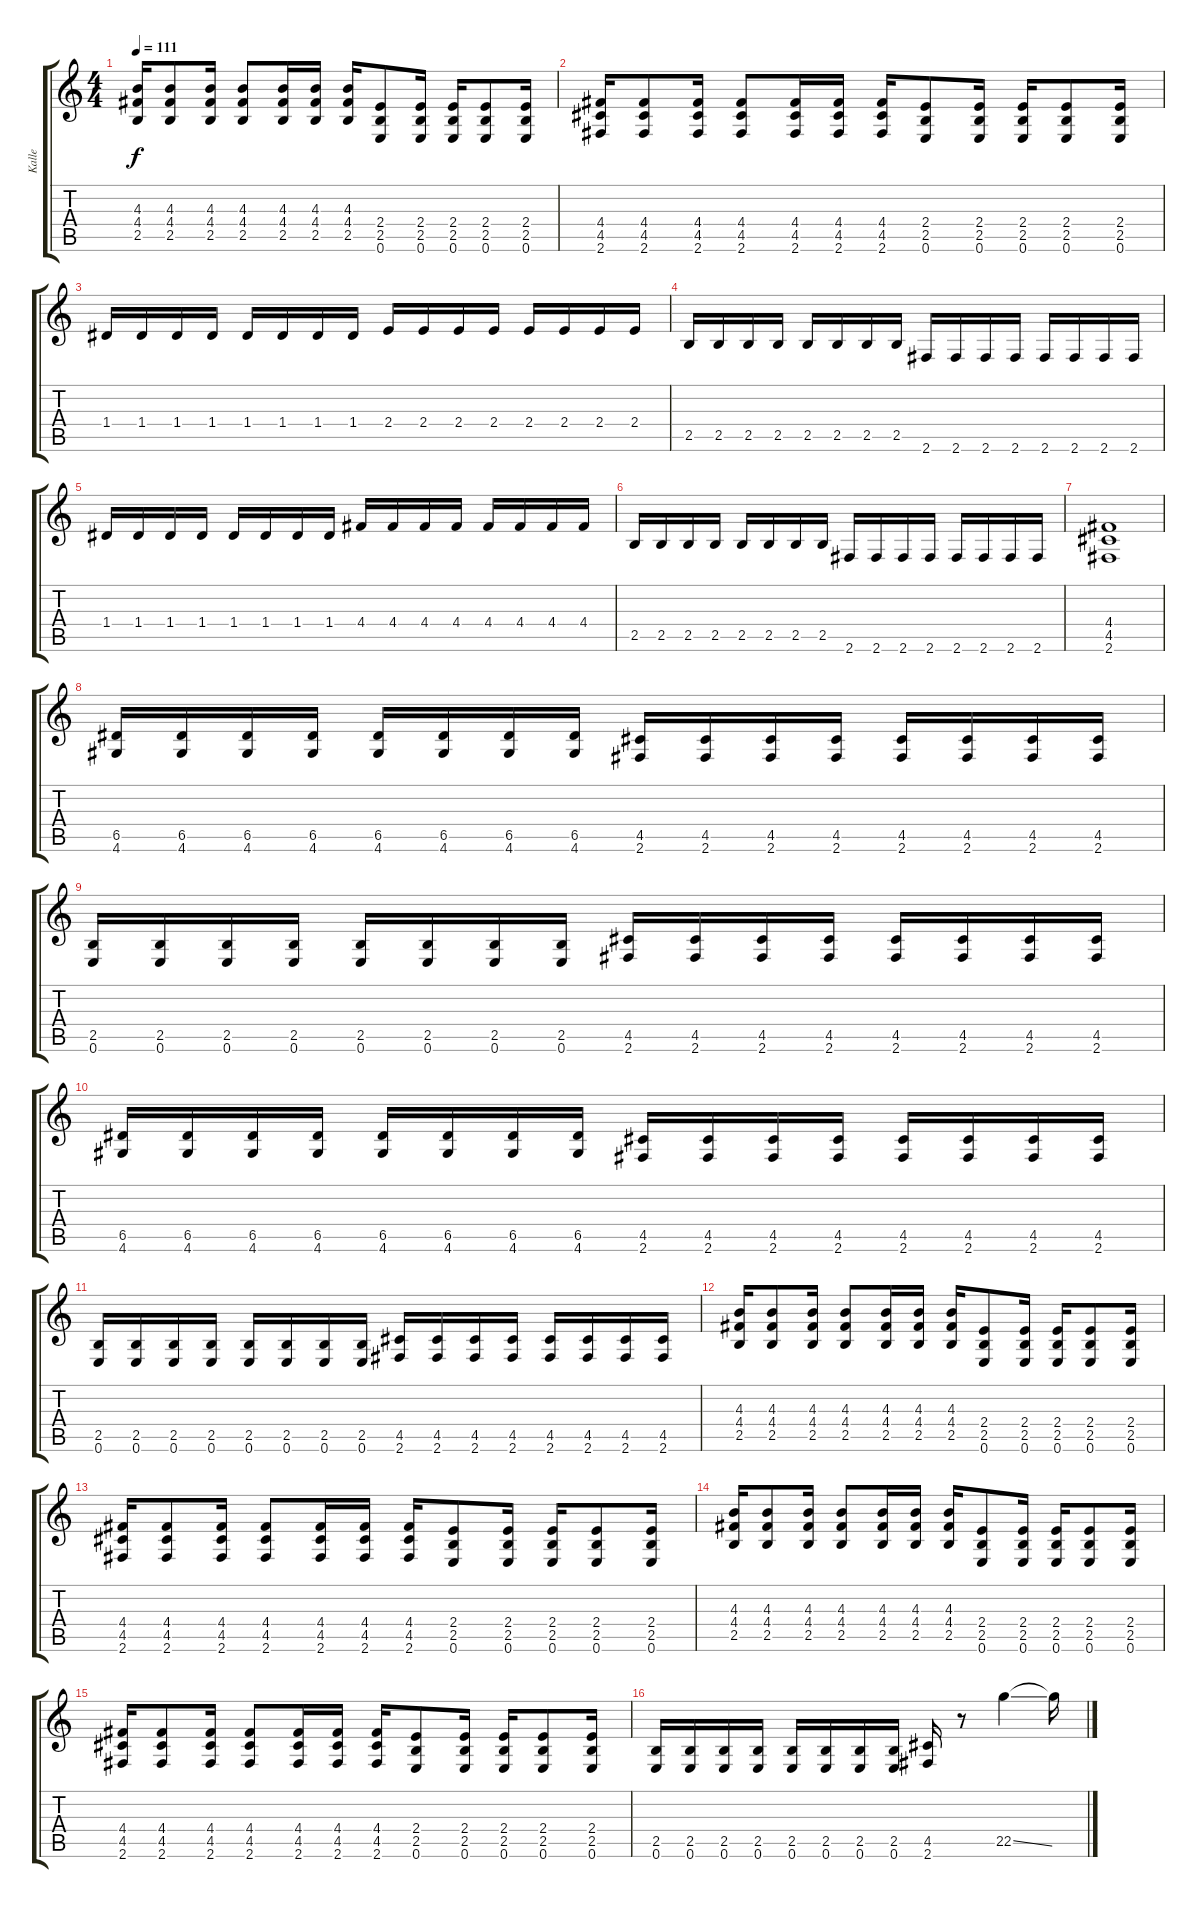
\track ("Kalle" "Kalle") {instrument distortionguitar}
\staff {score tabs}
\tuning (E4 B3 G3 D3 A2 E2) {hide}
\ts (4 4)
\tempo 111
\clef g2
\ks c
(4.3 4.4 2.5).16{dy f} (4.3 4.4 2.5).8 (4.3 4.4 2.5).16 (4.3 4.4 2.5).8 (4.3 4.4 2.5).16 (4.3 4.4 2.5).16 (4.3 4.4 2.5).16 (2.4 2.5 0.6).8 (2.4 2.5 0.6).16 (2.4 2.5 0.6).16 (2.4 2.5 0.6).8 (2.4 2.5 0.6).16 |
(4.4 4.5 2.6).16 (4.4 4.5 2.6).8 (4.4 4.5 2.6).16 (4.4 4.5 2.6).8 (4.4 4.5 2.6).16 (4.4 4.5 2.6).16 (4.4 4.5 2.6).16 (2.4 2.5 0.6).8 (2.4 2.5 0.6).16 (2.4 2.5 0.6).16 (2.4 2.5 0.6).8 (2.4 2.5 0.6).16 |
1.4.16 1.4.16 1.4.16 1.4.16 1.4.16 1.4.16 1.4.16 1.4.16 2.4.16 2.4.16 2.4.16 2.4.16 2.4.16 2.4.16 2.4.16 2.4.16 |
2.5.16 2.5.16 2.5.16 2.5.16 2.5.16 2.5.16 2.5.16 2.5.16 2.6.16 2.6.16 2.6.16 2.6.16 2.6.16 2.6.16 2.6.16 2.6.16 |
1.4.16 1.4.16 1.4.16 1.4.16 1.4.16 1.4.16 1.4.16 1.4.16 4.4.16 4.4.16 4.4.16 4.4.16 4.4.16 4.4.16 4.4.16 4.4.16 |
2.5.16 2.5.16 2.5.16 2.5.16 2.5.16 2.5.16 2.5.16 2.5.16 2.6.16 2.6.16 2.6.16 2.6.16 2.6.16 2.6.16 2.6.16 2.6.16 |
(4.4 4.5 2.6).1 |
(6.5 4.6).16 (6.5 4.6).16 (6.5 4.6).16 (6.5 4.6).16 (6.5 4.6).16 (6.5 4.6).16 (6.5 4.6).16 (6.5 4.6).16 (4.5 2.6).16 (4.5 2.6).16 (4.5 2.6).16 (4.5 2.6).16 (4.5 2.6).16 (4.5 2.6).16 (4.5 2.6).16 (4.5 2.6).16 |
(2.5 0.6).16 (2.5 0.6).16 (2.5 0.6).16 (2.5 0.6).16 (2.5 0.6).16 (2.5 0.6).16 (2.5 0.6).16 (2.5 0.6).16 (4.5 2.6).16 (4.5 2.6).16 (4.5 2.6).16 (4.5 2.6).16 (4.5 2.6).16 (4.5 2.6).16 (4.5 2.6).16 (4.5 2.6).16 |
(6.5 4.6).16 (6.5 4.6).16 (6.5 4.6).16 (6.5 4.6).16 (6.5 4.6).16 (6.5 4.6).16 (6.5 4.6).16 (6.5 4.6).16 (4.5 2.6).16 (4.5 2.6).16 (4.5 2.6).16 (4.5 2.6).16 (4.5 2.6).16 (4.5 2.6).16 (4.5 2.6).16 (4.5 2.6).16 |
(2.5 0.6).16 (2.5 0.6).16 (2.5 0.6).16 (2.5 0.6).16 (2.5 0.6).16 (2.5 0.6).16 (2.5 0.6).16 (2.5 0.6).16 (4.5 2.6).16 (4.5 2.6).16 (4.5 2.6).16 (4.5 2.6).16 (4.5 2.6).16 (4.5 2.6).16 (4.5 2.6).16 (4.5 2.6).16 |
(4.3 4.4 2.5).16 (4.3 4.4 2.5).8 (4.3 4.4 2.5).16 (4.3 4.4 2.5).8 (4.3 4.4 2.5).16 (4.3 4.4 2.5).16 (4.3 4.4 2.5).16 (2.4 2.5 0.6).8 (2.4 2.5 0.6).16 (2.4 2.5 0.6).16 (2.4 2.5 0.6).8 (2.4 2.5 0.6).16 |
(4.4 4.5 2.6).16 (4.4 4.5 2.6).8 (4.4 4.5 2.6).16 (4.4 4.5 2.6).8 (4.4 4.5 2.6).16 (4.4 4.5 2.6).16 (4.4 4.5 2.6).16 (2.4 2.5 0.6).8 (2.4 2.5 0.6).16 (2.4 2.5 0.6).16 (2.4 2.5 0.6).8 (2.4 2.5 0.6).16 |
(4.3 4.4 2.5).16 (4.3 4.4 2.5).8 (4.3 4.4 2.5).16 (4.3 4.4 2.5).8 (4.3 4.4 2.5).16 (4.3 4.4 2.5).16 (4.3 4.4 2.5).16 (2.4 2.5 0.6).8 (2.4 2.5 0.6).16 (2.4 2.5 0.6).16 (2.4 2.5 0.6).8 (2.4 2.5 0.6).16 |
(4.4 4.5 2.6).16 (4.4 4.5 2.6).8 (4.4 4.5 2.6).16 (4.4 4.5 2.6).8 (4.4 4.5 2.6).16 (4.4 4.5 2.6).16 (4.4 4.5 2.6).16 (2.4 2.5 0.6).8 (2.4 2.5 0.6).16 (2.4 2.5 0.6).16 (2.4 2.5 0.6).8 (2.4 2.5 0.6).16 |
(2.5 0.6).16 (2.5 0.6).16 (2.5 0.6).16 (2.5 0.6).16 (2.5 0.6).16 (2.5 0.6).16 (2.5 0.6).16 (2.5 0.6).16 (4.5 2.6).16 r.8 22.5{ss}.4 22.5{t}.16
